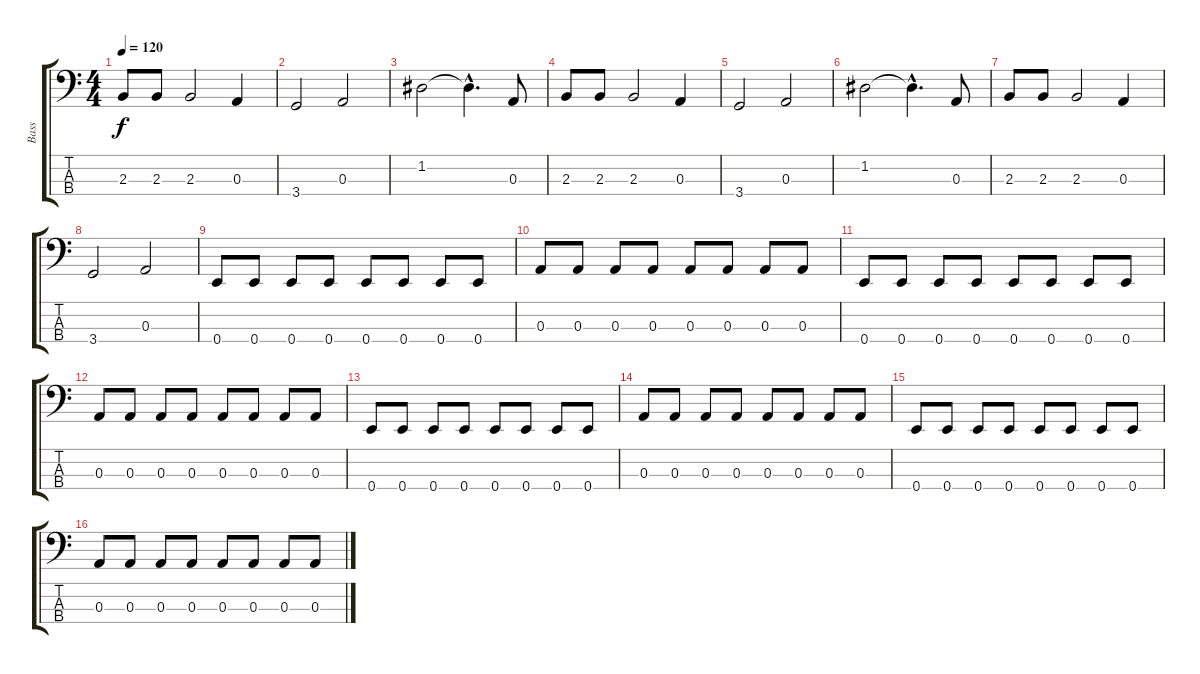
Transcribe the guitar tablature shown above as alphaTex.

\track ("Bass" "Bass") {instrument electricbasspick}
\staff {score tabs}
\tuning (G2 D2 A1 E1) {hide}
\ts (4 4)
\tempo 120
\clef f4
\ks c
2.3.8{dy f} 2.3.8 2.3.2 0.3.4 |
3.4.2 0.3.2 |
1.2.2 1.2{hac t}.4{d} 0.3.8 |
2.3.8 2.3.8 2.3.2 0.3.4 |
3.4.2 0.3.2 |
1.2.2 1.2{hac t}.4{d} 0.3.8 |
2.3.8 2.3.8 2.3.2 0.3.4 |
3.4.2 0.3.2 |
0.4.8 0.4.8 0.4.8 0.4.8 0.4.8 0.4.8 0.4.8 0.4.8 |
0.3.8 0.3.8 0.3.8 0.3.8 0.3.8 0.3.8 0.3.8 0.3.8 |
0.4.8 0.4.8 0.4.8 0.4.8 0.4.8 0.4.8 0.4.8 0.4.8 |
0.3.8 0.3.8 0.3.8 0.3.8 0.3.8 0.3.8 0.3.8 0.3.8 |
0.4.8 0.4.8 0.4.8 0.4.8 0.4.8 0.4.8 0.4.8 0.4.8 |
0.3.8 0.3.8 0.3.8 0.3.8 0.3.8 0.3.8 0.3.8 0.3.8 |
0.4.8 0.4.8 0.4.8 0.4.8 0.4.8 0.4.8 0.4.8 0.4.8 |
0.3.8 0.3.8 0.3.8 0.3.8 0.3.8 0.3.8 0.3.8 0.3.8
